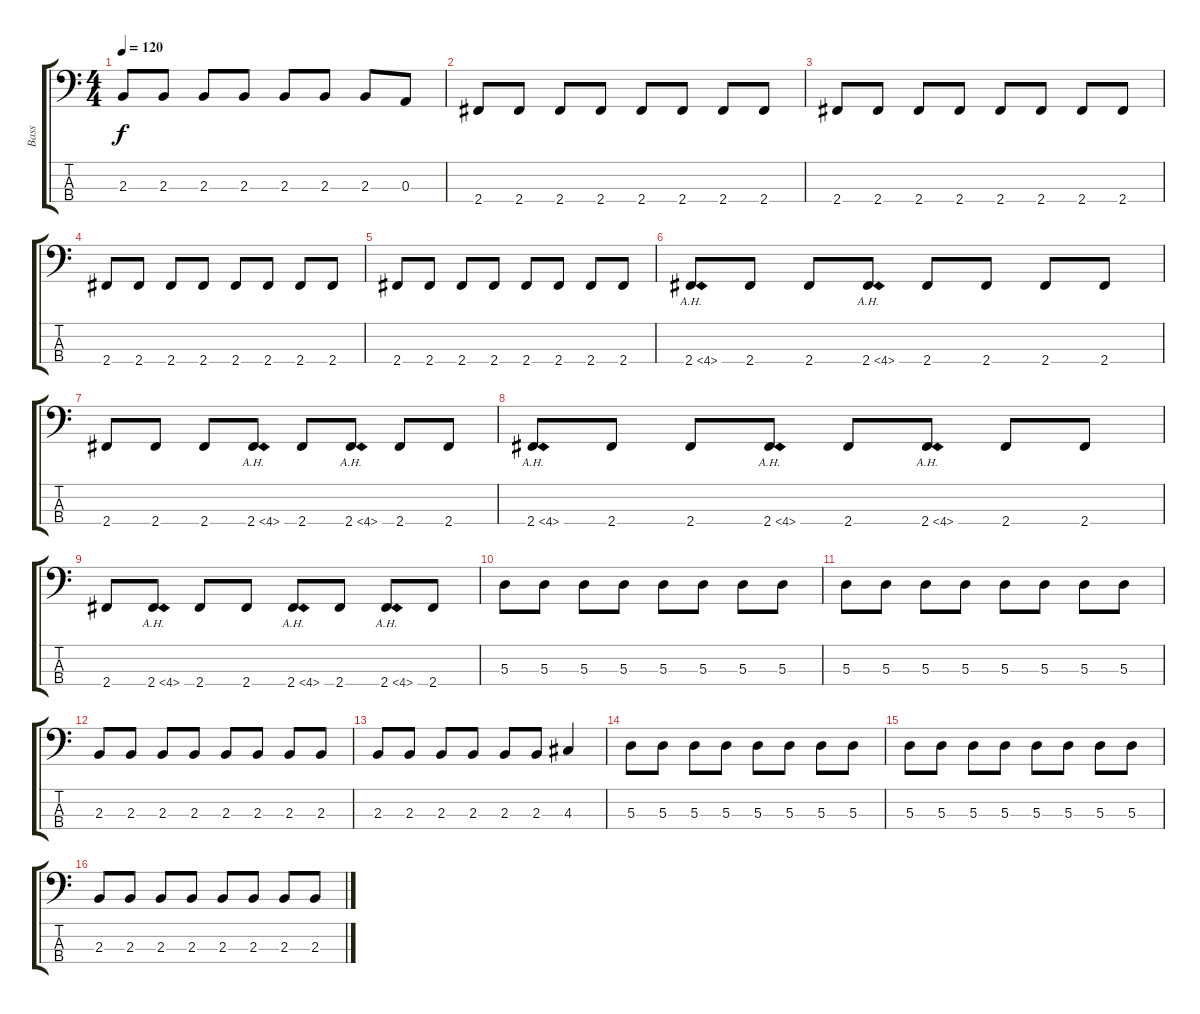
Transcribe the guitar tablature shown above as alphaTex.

\track ("Bass" "Bass") {instrument synthbass2}
\staff {score tabs}
\tuning (G2 D2 A1 E1) {hide}
\ts (4 4)
\tempo 120
\clef f4
\ks c
2.3.8{dy f} 2.3.8 2.3.8 2.3.8 2.3.8 2.3.8 2.3.8 0.3.8 |
2.4.8 2.4.8 2.4.8 2.4.8 2.4.8 2.4.8 2.4.8 2.4.8 |
2.4.8 2.4.8 2.4.8 2.4.8 2.4.8 2.4.8 2.4.8 2.4.8 |
2.4.8 2.4.8 2.4.8 2.4.8 2.4.8 2.4.8 2.4.8 2.4.8 |
2.4.8 2.4.8 2.4.8 2.4.8 2.4.8 2.4.8 2.4.8 2.4.8 |
2.4{ah 2}.8 2.4.8 2.4.8 2.4{ah 2}.8 2.4.8 2.4.8 2.4.8 2.4.8 |
2.4.8 2.4.8 2.4.8 2.4{ah 2}.8 2.4.8 2.4{ah 2}.8 2.4.8 2.4.8 |
2.4{ah 2}.8 2.4.8 2.4.8 2.4{ah 2}.8 2.4.8 2.4{ah 2}.8 2.4.8 2.4.8 |
2.4.8 2.4{ah 2}.8 2.4.8 2.4.8 2.4{ah 2}.8 2.4.8 2.4{ah 2}.8 2.4.8 |
5.3.8 5.3.8 5.3.8 5.3.8 5.3.8 5.3.8 5.3.8 5.3.8 |
5.3.8 5.3.8 5.3.8 5.3.8 5.3.8 5.3.8 5.3.8 5.3.8 |
2.3.8 2.3.8 2.3.8 2.3.8 2.3.8 2.3.8 2.3.8 2.3.8 |
2.3.8 2.3.8 2.3.8 2.3.8 2.3.8 2.3.8 4.3.4 |
5.3.8 5.3.8 5.3.8 5.3.8 5.3.8 5.3.8 5.3.8 5.3.8 |
5.3.8 5.3.8 5.3.8 5.3.8 5.3.8 5.3.8 5.3.8 5.3.8 |
2.3.8 2.3.8 2.3.8 2.3.8 2.3.8 2.3.8 2.3.8 2.3{ss}.8
